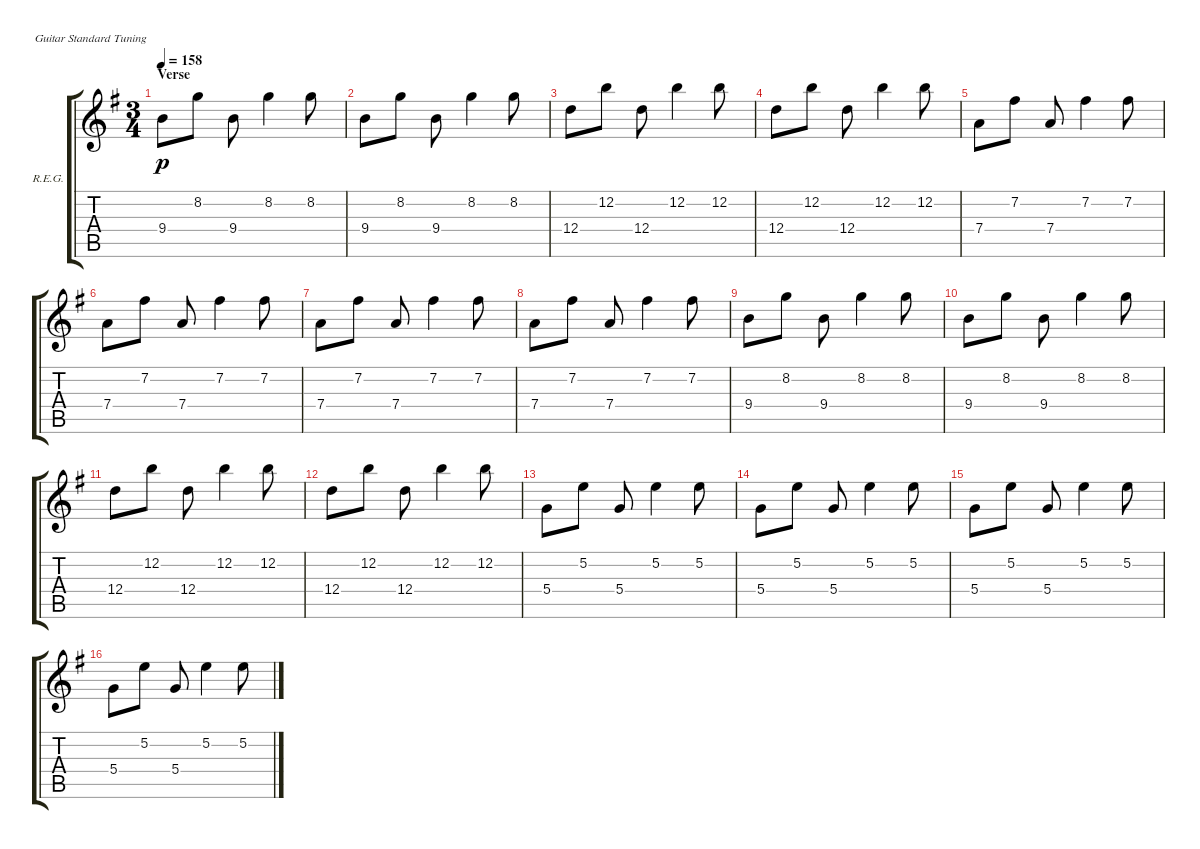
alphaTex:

\defaultSystemsLayout 4
\bracketExtendMode groupsimilarinstruments
\firstSystemTrackNameOrientation horizontal
\otherSystemsTrackNameOrientation horizontal
\track ("Rhythm Electric Guitar" "R.E.G.") {multiBarRest instrument distortionguitar}
\staff {score tabs}
\tuning (E4 B3 G3 D3 A2 E2)
\ts (3 4)
\section ("" "Verse")
\tempo 158
\clef g2
\ks g
9.4.8{dy p} 8.2.8 9.4.8 8.2.4 8.2.8 |
9.4.8 8.2.8 9.4.8 8.2.4 8.2.8 |
12.4.8 12.2.8 12.4.8 12.2.4 12.2.8 |
12.4.8 12.2.8 12.4.8 12.2.4 12.2.8 |
7.4.8 7.2.8 7.4.8 7.2.4 7.2.8 |
7.4.8 7.2.8 7.4.8 7.2.4 7.2.8 |
7.4.8 7.2.8 7.4.8 7.2.4 7.2.8 |
7.4.8 7.2.8 7.4.8 7.2.4 7.2.8 |
9.4.8 8.2.8 9.4.8 8.2.4 8.2.8 |
9.4.8 8.2.8 9.4.8 8.2.4 8.2.8 |
12.4.8 12.2.8 12.4.8 12.2.4 12.2.8 |
12.4.8 12.2.8 12.4.8 12.2.4 12.2.8 |
5.4.8 5.2.8 5.4.8 5.2.4 5.2.8 |
5.4.8 5.2.8 5.4.8 5.2.4 5.2.8 |
5.4.8 5.2.8 5.4.8 5.2.4 5.2.8 |
5.4.8 5.2.8 5.4.8 5.2.4 5.2.8
